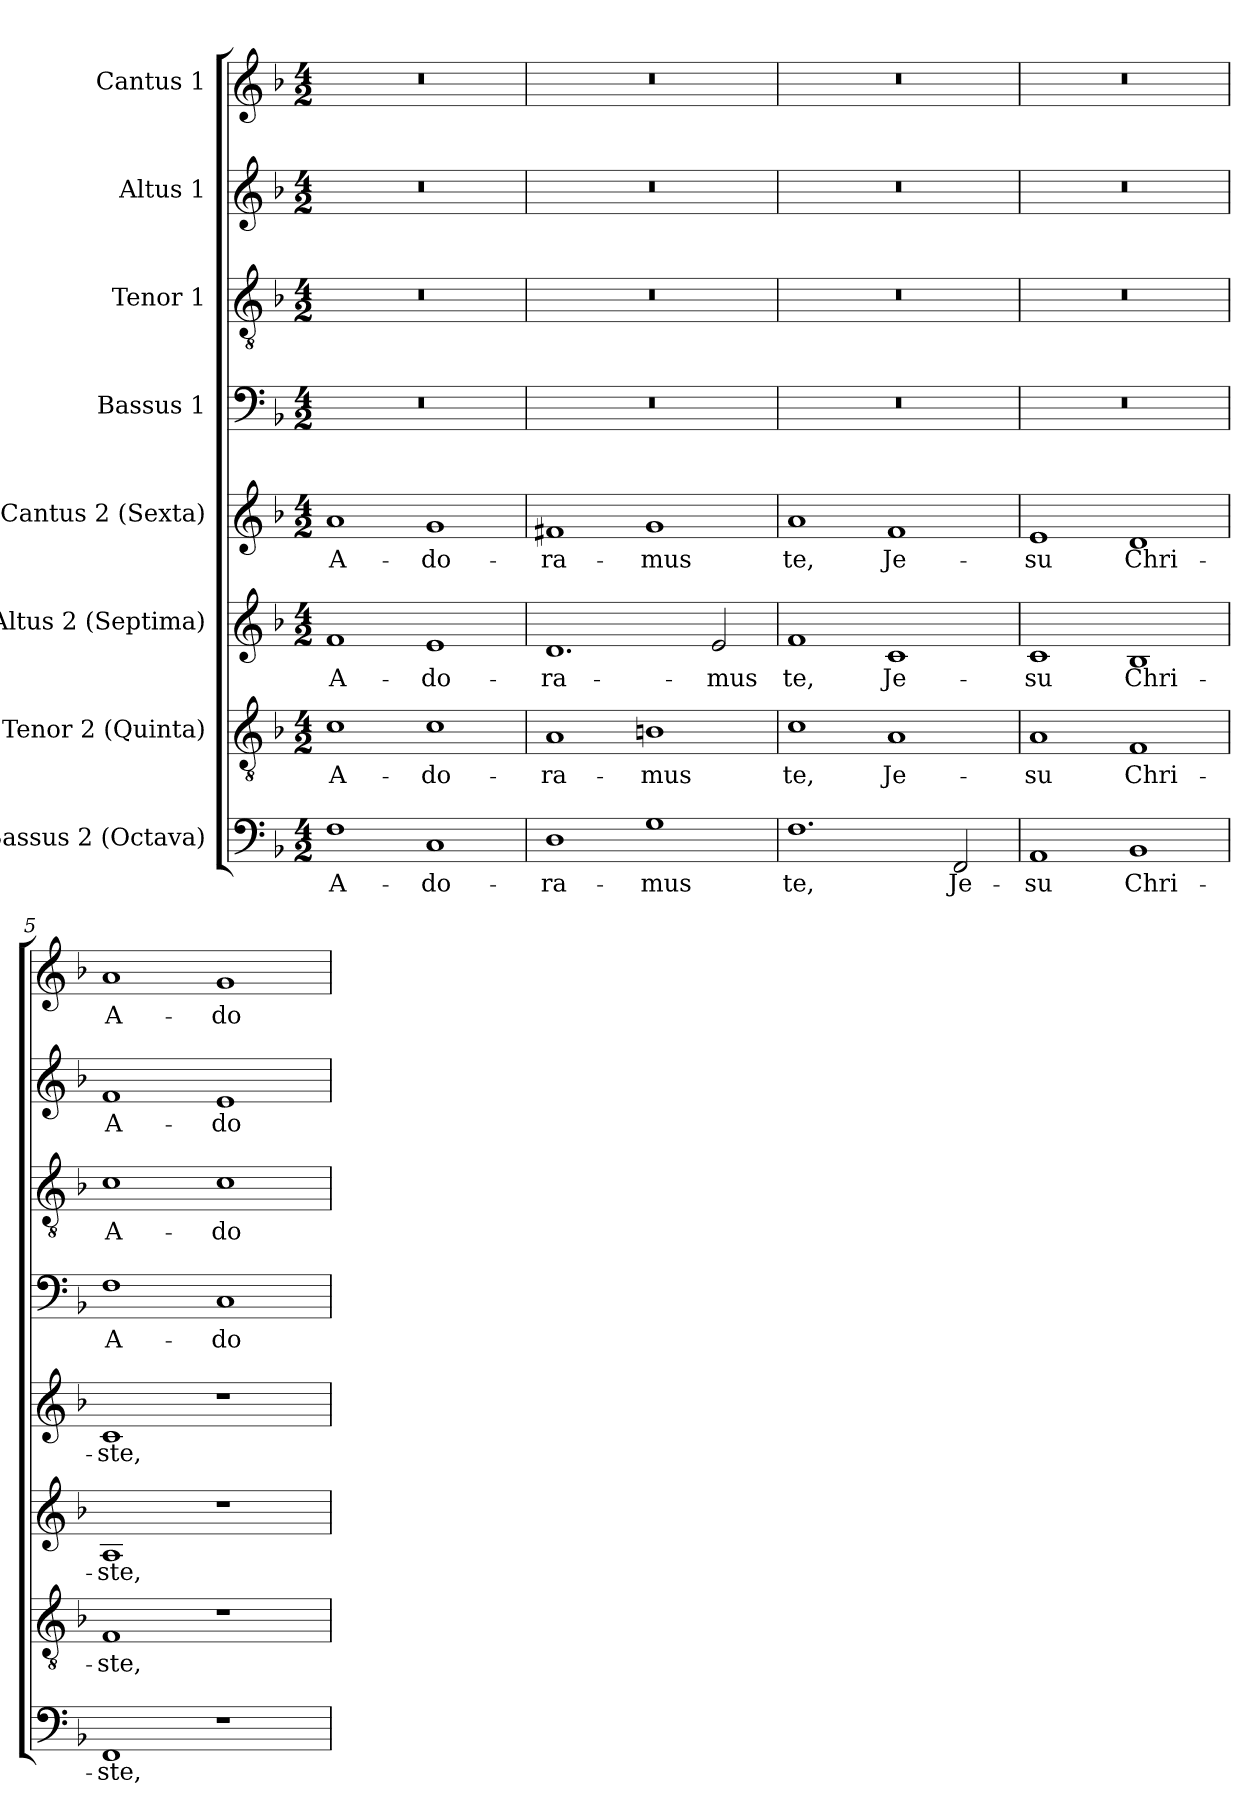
**kern	**text	**kern	**text	**kern	**text	**kern	**text	**kern	**text	**kern	**text	**kern	**text	**kern	**text
*part8	*part8	*part7	*part7	*part6	*part6	*part5	*part5	*part4	*part4	*part3	*part3	*part2	*part2	*part1	*part1
*staff8	*staff8	*staff7	*staff7	*staff6	*staff6	*staff5	*staff5	*staff4	*staff4	*staff3	*staff3	*staff2	*staff2	*staff1	*staff1
*I"Bassus 2 (Octava)	*	*I"Tenor 2 (Quinta)	*	*I"Altus 2 (Septima)	*	*I"Cantus 2 (Sexta)	*	*I"Bassus 1	*	*I"Tenor 1	*	*I"Altus 1	*	*I"Cantus 1	*
*clefF4	*	*clefGv2	*	*clefG2	*	*clefG2	*	*clefF4	*	*clefGv2	*	*clefG2	*	*clefG2	*
*k[b-]	*	*k[b-]	*	*k[b-]	*	*k[b-]	*	*k[b-]	*	*k[b-]	*	*k[b-]	*	*k[b-]	*
*F:	*	*F:	*	*F:	*	*F:	*	*F:	*	*F:	*	*F:	*	*F:	*
*M4/2	*	*M4/2	*	*M4/2	*	*M4/2	*	*M4/2	*	*M4/2	*	*M4/2	*	*M4/2	*
*MM180	*	*MM180	*	*MM180	*	*MM180	*	*MM180	*	*MM180	*	*MM180	*	*MM180	*
=1	=1	=1	=1	=1	=1	=1	=1	=1	=1	=1	=1	=1	=1	=1	=1
!	!LO:LY:b	!	!LO:LY:b	!	!LO:LY:b	!	!LO:LY:b	!	!	!	!	!	!	!	!
1F	A-	1c	A-	1f	A-	1a	A-	0r	.	0r	.	0r	.	0r	.
!	!LO:LY:b	!	!LO:LY:b	!	!LO:LY:b	!	!LO:LY:b	!	!	!	!	!	!	!	!
1C	-do-	1c	-do-	1e	-do-	1g	-do-	.	.	.	.	.	.	.	.
=2	=2	=2	=2	=2	=2	=2	=2	=2	=2	=2	=2	=2	=2	=2	=2
!	!LO:LY:b	!	!LO:LY:b	!	!LO:LY:b	!	!LO:LY:b	!	!	!	!	!	!	!	!
1D	-ra-	1A	-ra-	1.d	-ra-	1f#X	-ra-	0r	.	0r	.	0r	.	0r	.
!	!LO:LY:b	!	!LO:LY:b	!	!	!	!LO:LY:b	!	!	!	!	!	!	!	!
1G	-mus	1Bn	-mus	.	.	1g	-mus	.	.	.	.	.	.	.	.
!	!	!	!	!	!LO:LY:b	!	!	!	!	!	!	!	!	!	!
.	.	.	.	2e/	-mus	.	.	.	.	.	.	.	.	.	.
=3	=3	=3	=3	=3	=3	=3	=3	=3	=3	=3	=3	=3	=3	=3	=3
!	!LO:LY:b	!	!LO:LY:b	!	!LO:LY:b	!	!LO:LY:b	!	!	!	!	!	!	!	!
1.F	te,	1c	te,	1f	te,	1a	te,	0r	.	0r	.	0r	.	0r	.
!	!	!	!LO:LY:b	!	!LO:LY:b	!	!LO:LY:b	!	!	!	!	!	!	!	!
.	.	1A	Je-	1c	Je-	1f	Je-	.	.	.	.	.	.	.	.
!	!LO:LY:b	!	!	!	!	!	!	!	!	!	!	!	!	!	!
2FF/	Je-	.	.	.	.	.	.	.	.	.	.	.	.	.	.
=4	=4	=4	=4	=4	=4	=4	=4	=4	=4	=4	=4	=4	=4	=4	=4
!	!LO:LY:b	!	!LO:LY:b	!	!LO:LY:b	!	!LO:LY:b	!	!	!	!	!	!	!	!
1AA	-su	1A	-su	1c	-su	1e	-su	0r	.	0r	.	0r	.	0r	.
!	!LO:LY:b	!	!LO:LY:b	!	!LO:LY:b	!	!LO:LY:b	!	!	!	!	!	!	!	!
1BB-	Chri-	1F	Chri-	1B-	Chri-	1d	Chri-	.	.	.	.	.	.	.	.
=5	=5	=5	=5	=5	=5	=5	=5	=5	=5	=5	=5	=5	=5	=5	=5
!	!LO:LY:b	!	!LO:LY:b	!	!LO:LY:b	!	!LO:LY:b	!	!LO:LY:b	!	!LO:LY:b	!	!LO:LY:b	!	!LO:LY:b
1FF	-ste,	1F	-ste,	1A	-ste,	1c	-ste,	1F	A-	1c	A-	1f	A-	1a	A-
!	!	!	!	!	!	!	!	!	!LO:LY:b	!	!LO:LY:b	!	!LO:LY:b	!	!LO:LY:b
1r	.	1r	.	1r	.	1r	.	1C	-do-	1c	-do-	1e	-do-	1g	-do-
=	=	=	=	=	=	=	=	=	=	=	=	=	=	=	=
*-	*-	*-	*-	*-	*-	*-	*-	*-	*-	*-	*-	*-	*-	*-	*-
